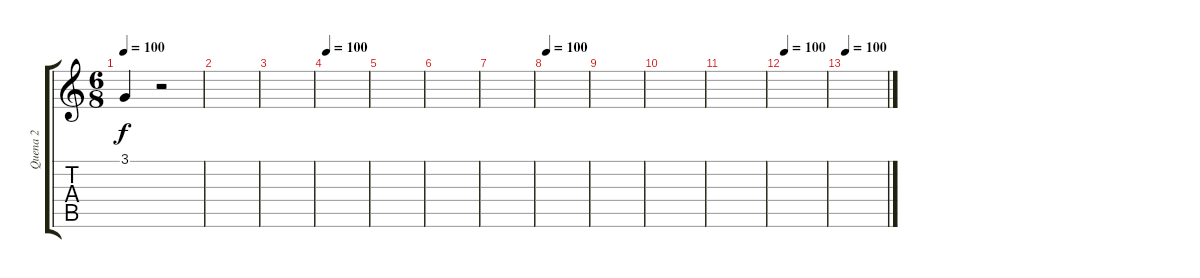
\track ("Quena 2" "Quena 2") {instrument piccolo}
\staff {score tabs}
\tuning (E4 B3 G3 D3 A2 E2) {hide}
\ts (6 8)
\tempo 100
\clef g2
\ks c
3.1{t}.4{dy f} r.2 |
|
|
\tempo 100
|
|
|
|
\tempo 100
|
|
|
|
\tempo 100
|
\tempo 100
